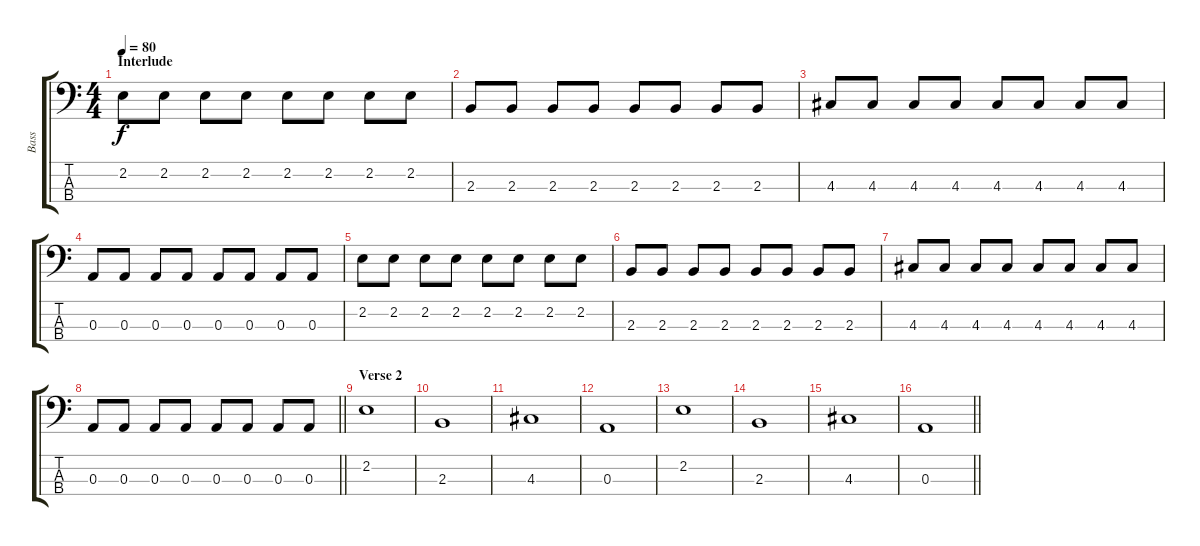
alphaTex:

\track ("Bass" "Bass") {instrument electricbassfinger}
\staff {score tabs}
\tuning (G2 D2 A1 E1) {hide}
\ts (4 4)
\section ("" "Interlude")
\tempo 80
\clef f4
\ks c
2.2.8{dy f} 2.2.8 2.2.8 2.2.8 2.2.8 2.2.8 2.2.8 2.2.8 |
2.3.8 2.3.8 2.3.8 2.3.8 2.3.8 2.3.8 2.3.8 2.3.8 |
4.3.8 4.3.8 4.3.8 4.3.8 4.3.8 4.3.8 4.3.8 4.3.8 |
0.3.8 0.3.8 0.3.8 0.3.8 0.3.8 0.3.8 0.3.8 0.3.8 |
2.2.8 2.2.8 2.2.8 2.2.8 2.2.8 2.2.8 2.2.8 2.2.8 |
2.3.8 2.3.8 2.3.8 2.3.8 2.3.8 2.3.8 2.3.8 2.3.8 |
4.3.8 4.3.8 4.3.8 4.3.8 4.3.8 4.3.8 4.3.8 4.3.8 |
\barLineRight lightlight
0.3.8 0.3.8 0.3.8 0.3.8 0.3.8 0.3.8 0.3.8 0.3.8 |
\section ("" "Verse 2")
2.2.1 |
2.3.1 |
4.3.1 |
0.3.1 |
2.2.1 |
2.3.1 |
4.3.1 |
\barLineRight lightlight
0.3.1
